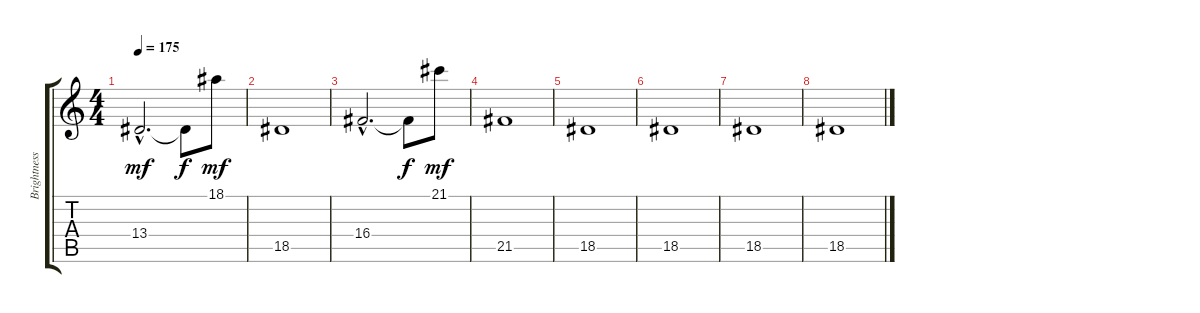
\track ("Brightness" "Brightness") {instrument fx5brightness}
\staff {score tabs}
\tuning (E4 B3 G3 D3 A2 E2) {hide}
\ts (4 4)
\tempo 175
\clef g2
\ks c
13.4{hac}.2{d dy mf} 13.4{t}.8{dy f} 18.1.8{dy mf} |
18.5.1 |
16.4{hac}.2{d} 16.4{t}.8{dy f} 21.1.8{dy mf} |
21.5.1 |
18.5.1 |
18.5.1 |
18.5.1 |
18.5.1
